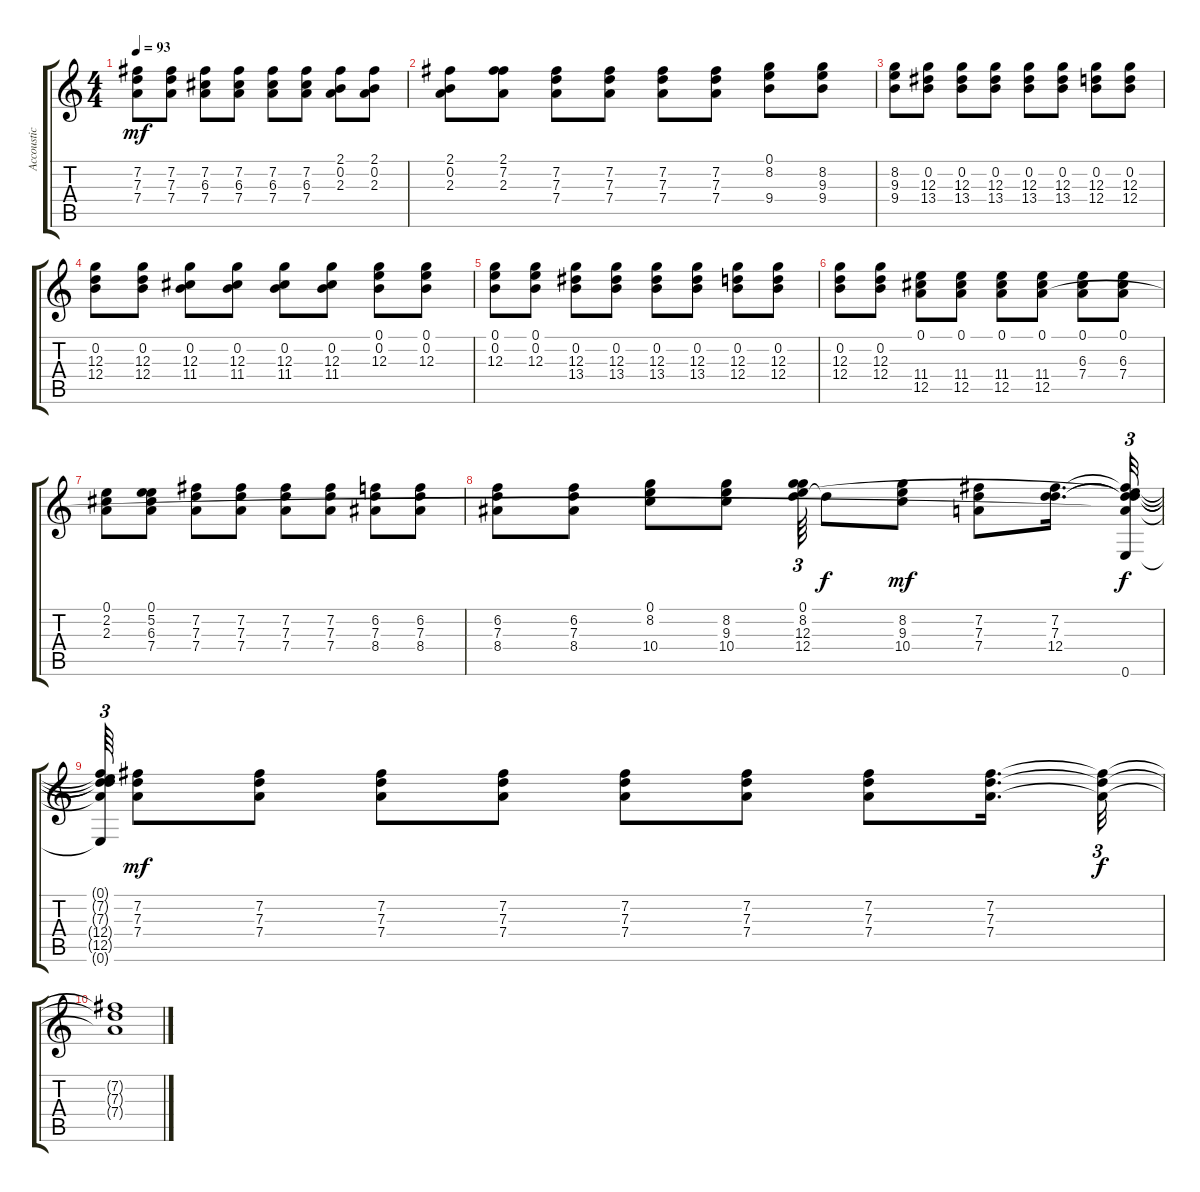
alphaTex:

\track ("Accoustic Guitar" "Accoustic ") {instrument acousticguitarsteel}
\staff {score tabs}
\tuning (E4 B3 G3 D3 A2 E2) {hide}
\ts (4 4)
\tempo 93
\clef g2
\ks c
(7.2 7.3 7.4).8{dy mf} (7.2 7.3 7.4).8 (7.2 6.3 7.4).8 (7.2 6.3 7.4).8 (7.2 6.3 7.4).8 (7.2 6.3 7.4).8 (2.1 0.2 2.3).8 (2.1 0.2 2.3).8 |
(2.1 0.2 2.3).8 (2.1 7.2 2.3).8 (7.2 7.3 7.4).8 (7.2 7.3 7.4).8 (7.2 7.3 7.4).8 (7.2 7.3 7.4).8 (0.1 8.2 9.4).8 (8.2 9.3 9.4).8 |
(8.2 9.3 9.4).8 (0.2 12.3 13.4).8 (0.2 12.3 13.4).8 (0.2 12.3 13.4).8 (0.2 12.3 13.4).8 (0.2 12.3 13.4).8 (0.2 12.3 12.4).8 (0.2 12.3 12.4).8 |
(0.2 12.3 12.4).8 (0.2 12.3 12.4).8 (0.2 12.3 11.4).8 (0.2 12.3 11.4).8 (0.2 12.3 11.4).8 (0.2 12.3 11.4).8 (0.1 0.2 12.3).8 (0.1 0.2 12.3).8 |
(0.1 0.2 12.3).8 (0.1 0.2 12.3).8 (0.2 12.3 13.4).8 (0.2 12.3 13.4).8 (0.2 12.3 13.4).8 (0.2 12.3 13.4).8 (0.2 12.3 12.4).8 (0.2 12.3 12.4).8 |
(0.2 12.3 12.4).8 (0.2 12.3 12.4).8 (0.1 11.4 12.5).8 (0.1 11.4 12.5).8 (0.1 11.4 12.5).8 (0.1 11.4 12.5).8 (0.1 6.3 7.4).8 (0.1 6.3 7.4).8 |
(0.1 2.2 2.3).8 (0.1 5.2 6.3 7.4).8 (7.2 7.3 7.4).8 (7.2 7.3 7.4).8 (7.2 7.3 7.4).8 (7.2 7.3 7.4).8 (6.2 7.3 8.4).8 (6.2 7.3 8.4).8 |
(6.2 7.3 8.4).8 (6.2 7.3 8.4).8 (0.1 8.2 10.4).8 (8.2 9.3 10.4).8 (0.1 8.2 12.3 12.4).64{tu (3 2)} 12.4{t}.8{dy f} (8.2 9.3 10.4).8{dy mf} (7.2 7.3 7.4).8 (7.2 7.3 12.4).16{d} (0.1{t} 7.2{t} 7.3{t} 12.4{t} 12.5{t} 0.6).32{tu (3 2) dy f} |
(0.1{t} 7.2{t} 7.3{t} 12.4{t} 12.5{t} 0.6{t}).64{tu (3 2)} (7.2 7.3 7.4).8{dy mf} (7.2 7.3 7.4).8 (7.2 7.3 7.4).8 (7.2 7.3 7.4).8 (7.2 7.3 7.4).8 (7.2 7.3 7.4).8 (7.2 7.3 7.4).8 (7.2 7.3 7.4).16{d} (7.2{t} 7.3{t} 7.4{t}).32{tu (3 2) dy f} |
(7.2{t} 7.3{t} 7.4{t}).1
